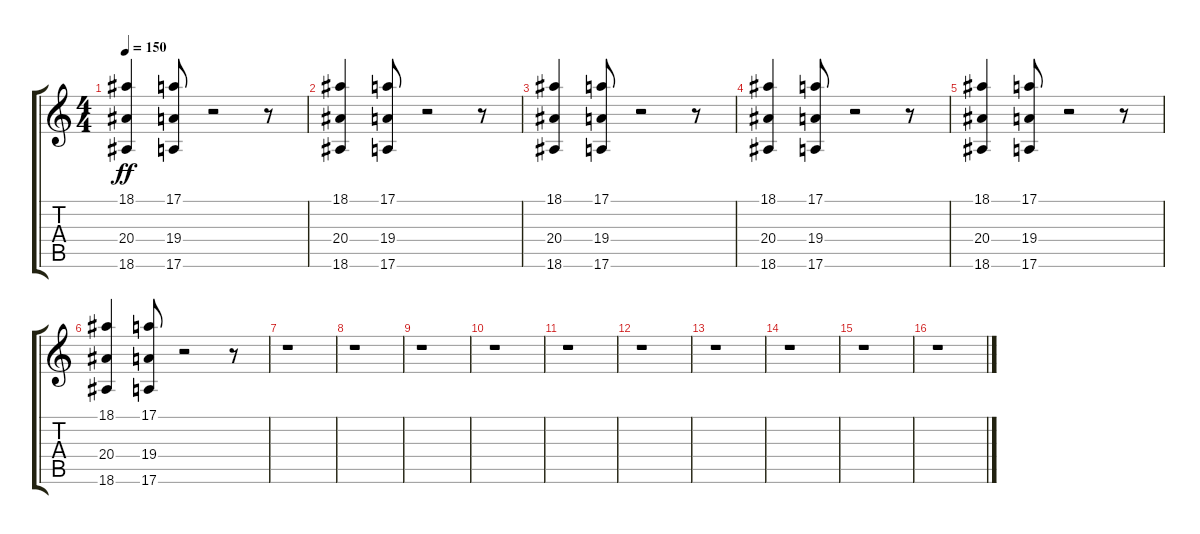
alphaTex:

\track "" {instrument choiraahs}
\staff {score tabs}
\tuning (E4 B3 G3 D3 A2 E2) {hide}
\ts (4 4)
\tempo 150
\clef g2
\ks c
(18.1 20.4 18.6).4{dy ff} (17.1 19.4 17.6).8 r.2 r.8 |
(18.1 20.4 18.6).4 (17.1 19.4 17.6).8 r.2 r.8 |
(18.1 20.4 18.6).4 (17.1 19.4 17.6).8 r.2 r.8 |
(18.1 20.4 18.6).4 (17.1 19.4 17.6).8 r.2 r.8 |
(18.1 20.4 18.6).4 (17.1 19.4 17.6).8 r.2 r.8 |
(18.1 20.4 18.6).4 (17.1 19.4 17.6).8 r.2 r.8 |
r.1 |
r.1 |
r.1 |
r.1 |
r.1 |
r.1 |
r.1 |
r.1 |
r.1 |
r.1
